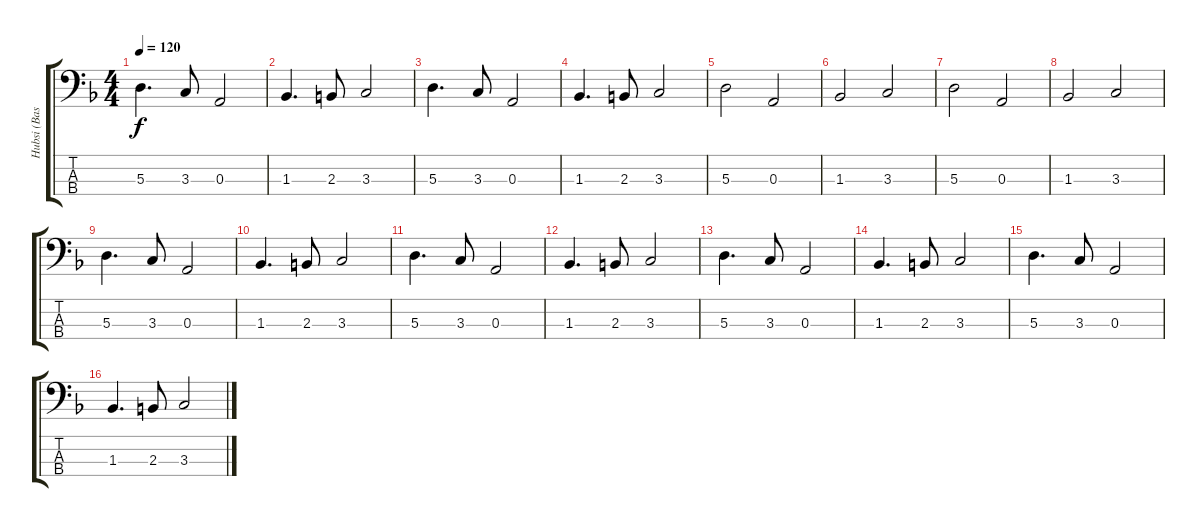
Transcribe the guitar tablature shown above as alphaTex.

\track ("Hubsi (Bass)" "Hubsi (Bas") {instrument electricbassfinger}
\staff {score tabs}
\tuning (G2 D2 A1 E1) {hide}
\ts (4 4)
\tempo 120
\clef f4
\ks f
5.3.4{d dy f} 3.3.8 0.3.2 |
1.3.4{d} 2.3.8 3.3.2 |
5.3.4{d} 3.3.8 0.3.2 |
1.3.4{d} 2.3.8 3.3.2 |
5.3.2 0.3.2 |
1.3.2 3.3.2 |
5.3.2 0.3.2 |
1.3.2 3.3.2 |
5.3.4{d} 3.3.8 0.3.2 |
1.3.4{d} 2.3.8 3.3.2 |
5.3.4{d} 3.3.8 0.3.2 |
1.3.4{d} 2.3.8 3.3.2 |
5.3.4{d} 3.3.8 0.3.2 |
1.3.4{d} 2.3.8 3.3.2 |
5.3.4{d} 3.3.8 0.3.2 |
1.3.4{d} 2.3.8 3.3.2
